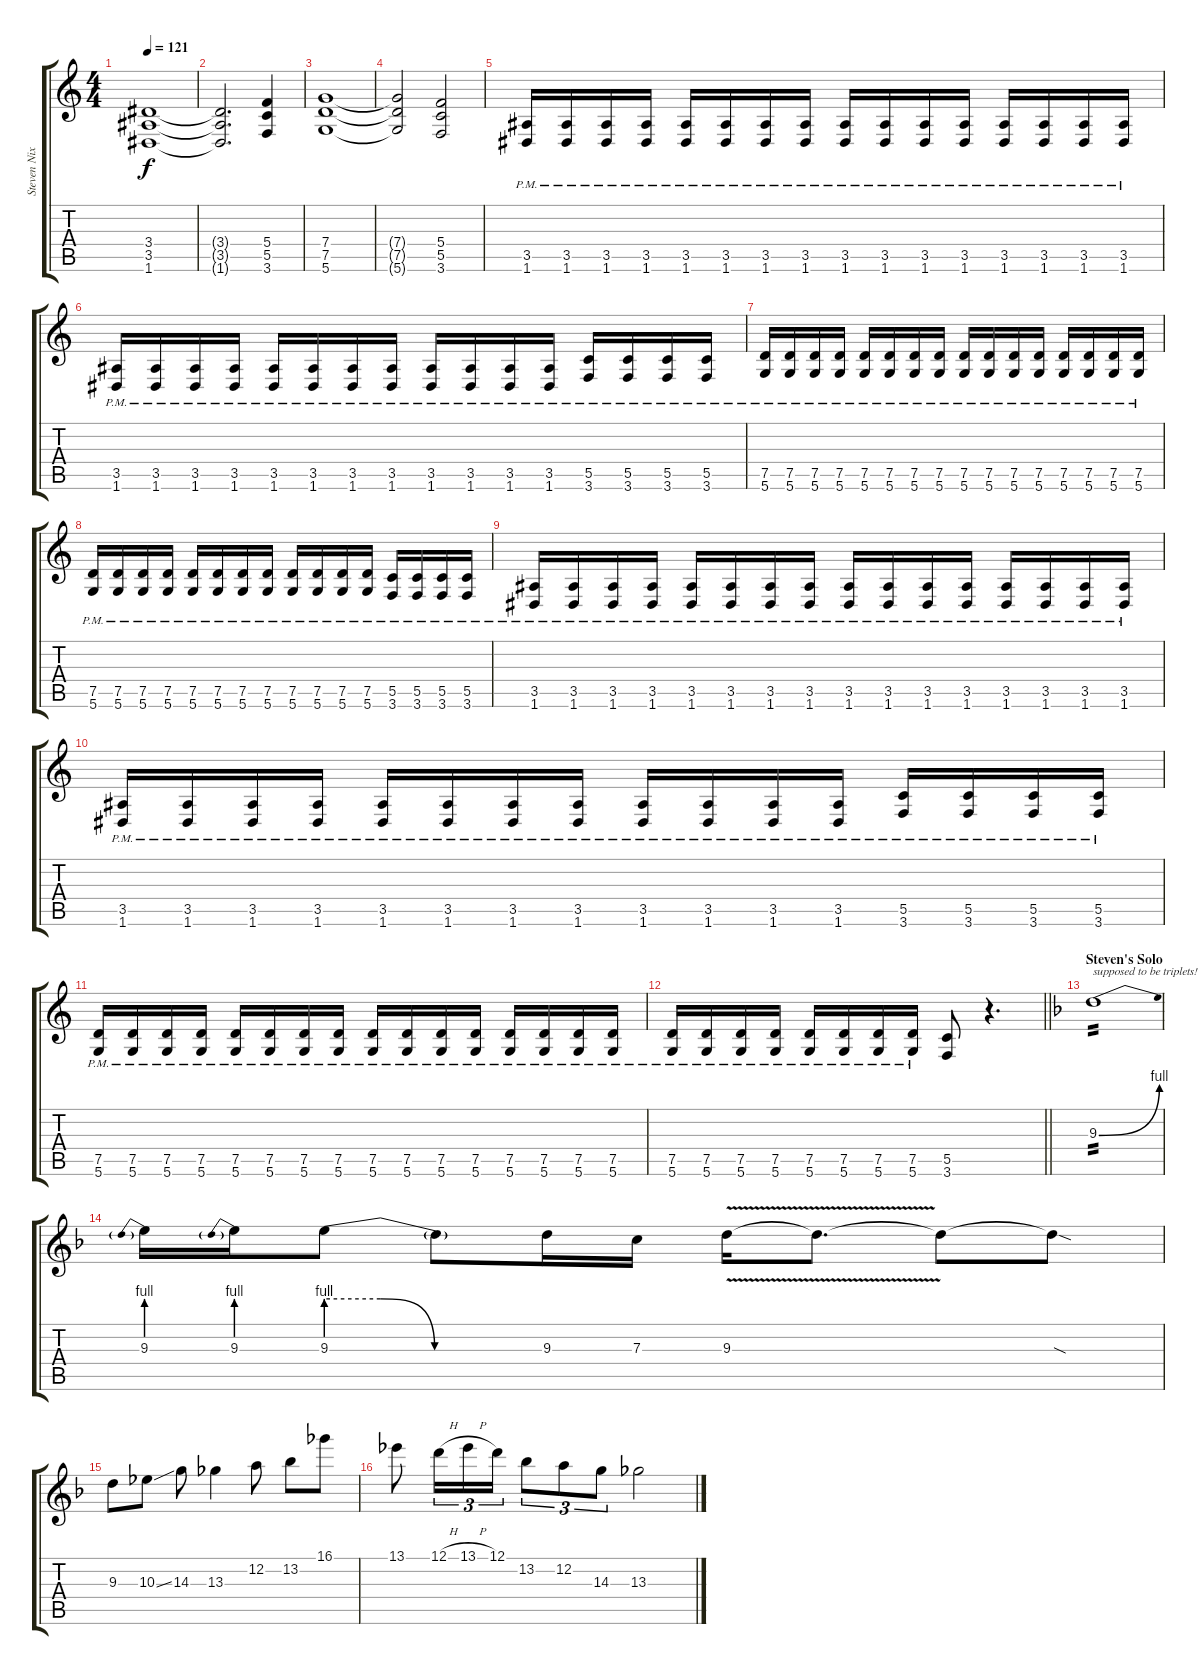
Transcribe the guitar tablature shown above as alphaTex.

\track ("Steven Nixon Solo" "Steven Nix") {instrument distortionguitar}
\staff {score tabs}
\tuning (D4 A3 F3 C3 G2 D2) {hide}
\ts (4 4)
\tempo 121
\clef g2
\ks c
(3.4 3.5 1.6).1{dy f} |
(3.4{t} 3.5{t} 1.6{t}).2{d} (5.4 5.5 3.6).4 |
(7.4 7.5 5.6).1 |
(7.4{t} 7.5{t} 5.6{t}).2 (5.4 5.5 3.6).2 |
(3.5{pm} 1.6{pm}).16 (3.5{pm} 1.6{pm}).16 (3.5{pm} 1.6{pm}).16 (3.5{pm} 1.6{pm}).16 (3.5{pm} 1.6{pm}).16 (3.5{pm} 1.6{pm}).16 (3.5{pm} 1.6{pm}).16 (3.5{pm} 1.6{pm}).16 (3.5{pm} 1.6{pm}).16 (3.5{pm} 1.6{pm}).16 (3.5{pm} 1.6{pm}).16 (3.5{pm} 1.6{pm}).16 (3.5{pm} 1.6{pm}).16 (3.5{pm} 1.6{pm}).16 (3.5{pm} 1.6{pm}).16 (3.5{pm} 1.6{pm}).16 |
(3.5{pm} 1.6{pm}).16 (3.5{pm} 1.6{pm}).16 (3.5{pm} 1.6{pm}).16 (3.5{pm} 1.6{pm}).16 (3.5{pm} 1.6{pm}).16 (3.5{pm} 1.6{pm}).16 (3.5{pm} 1.6{pm}).16 (3.5{pm} 1.6{pm}).16 (3.5{pm} 1.6{pm}).16 (3.5{pm} 1.6{pm}).16 (3.5{pm} 1.6{pm}).16 (3.5{pm} 1.6{pm}).16 (5.5{pm} 3.6{pm}).16 (5.5{pm} 3.6{pm}).16 (5.5{pm} 3.6{pm}).16 (5.5{pm} 3.6{pm}).16 |
(7.5{pm} 5.6{pm}).16 (7.5{pm} 5.6{pm}).16 (7.5{pm} 5.6{pm}).16 (7.5{pm} 5.6{pm}).16 (7.5{pm} 5.6{pm}).16 (7.5{pm} 5.6{pm}).16 (7.5{pm} 5.6{pm}).16 (7.5{pm} 5.6{pm}).16 (7.5{pm} 5.6{pm}).16 (7.5{pm} 5.6{pm}).16 (7.5{pm} 5.6{pm}).16 (7.5{pm} 5.6{pm}).16 (7.5{pm} 5.6{pm}).16 (7.5{pm} 5.6{pm}).16 (7.5{pm} 5.6{pm}).16 (7.5{pm} 5.6{pm}).16 |
(7.5{pm} 5.6{pm}).16 (7.5{pm} 5.6{pm}).16 (7.5{pm} 5.6{pm}).16 (7.5{pm} 5.6{pm}).16 (7.5{pm} 5.6{pm}).16 (7.5{pm} 5.6{pm}).16 (7.5{pm} 5.6{pm}).16 (7.5{pm} 5.6{pm}).16 (7.5{pm} 5.6{pm}).16 (7.5{pm} 5.6{pm}).16 (7.5{pm} 5.6{pm}).16 (7.5{pm} 5.6{pm}).16 (5.5{pm} 3.6{pm}).16 (5.5{pm} 3.6{pm}).16 (5.5{pm} 3.6{pm}).16 (5.5{pm} 3.6{pm}).16 |
(3.5{pm} 1.6{pm}).16 (3.5{pm} 1.6{pm}).16 (3.5{pm} 1.6{pm}).16 (3.5{pm} 1.6{pm}).16 (3.5{pm} 1.6{pm}).16 (3.5{pm} 1.6{pm}).16 (3.5{pm} 1.6{pm}).16 (3.5{pm} 1.6{pm}).16 (3.5{pm} 1.6{pm}).16 (3.5{pm} 1.6{pm}).16 (3.5{pm} 1.6{pm}).16 (3.5{pm} 1.6{pm}).16 (3.5{pm} 1.6{pm}).16 (3.5{pm} 1.6{pm}).16 (3.5{pm} 1.6{pm}).16 (3.5{pm} 1.6{pm}).16 |
(3.5{pm} 1.6{pm}).16 (3.5{pm} 1.6{pm}).16 (3.5{pm} 1.6{pm}).16 (3.5{pm} 1.6{pm}).16 (3.5{pm} 1.6{pm}).16 (3.5{pm} 1.6{pm}).16 (3.5{pm} 1.6{pm}).16 (3.5{pm} 1.6{pm}).16 (3.5{pm} 1.6{pm}).16 (3.5{pm} 1.6{pm}).16 (3.5{pm} 1.6{pm}).16 (3.5{pm} 1.6{pm}).16 (5.5{pm} 3.6{pm}).16 (5.5{pm} 3.6{pm}).16 (5.5{pm} 3.6{pm}).16 (5.5{pm} 3.6{pm}).16 |
(7.5{pm} 5.6{pm}).16 (7.5{pm} 5.6{pm}).16 (7.5{pm} 5.6{pm}).16 (7.5{pm} 5.6{pm}).16 (7.5{pm} 5.6{pm}).16 (7.5{pm} 5.6{pm}).16 (7.5{pm} 5.6{pm}).16 (7.5{pm} 5.6{pm}).16 (7.5{pm} 5.6{pm}).16 (7.5{pm} 5.6{pm}).16 (7.5{pm} 5.6{pm}).16 (7.5{pm} 5.6{pm}).16 (7.5{pm} 5.6{pm}).16 (7.5{pm} 5.6{pm}).16 (7.5{pm} 5.6{pm}).16 (7.5{pm} 5.6{pm}).16 |
\barLineRight lightlight
(7.5{pm} 5.6{pm}).16 (7.5{pm} 5.6{pm}).16 (7.5{pm} 5.6{pm}).16 (7.5{pm} 5.6{pm}).16 (7.5{pm} 5.6{pm}).16 (7.5{pm} 5.6{pm}).16 (7.5{pm} 5.6{pm}).16 (7.5{pm} 5.6{pm}).16 (5.5 3.6).8 r.4{d} |
\section ("" "Steven's Solo")
\ks f
9.3{be (bend 0 0 60 4)}.1{txt "supposed to be triplets!" tp 2} |
9.3{be (prebend 0 4 60 4)}.16 9.3{be (prebend 0 4 60 4)}.16 9.3{be (custom 0 4 15 4 30 0 60 0)}.8 9.3{t}.8 9.3.16 7.3.16 9.3{v}.16 9.3{t}.8{d} 9.3{t}.8 9.3{sod t}.8 |
9.3.8 10.3{ss}.8 14.3.8 13.3.4 12.2.8 13.2.8 16.1.8 |
13.1.8 12.1{h}.16{tu (3 2)} 13.1{h}.16{tu (3 2)} 12.1.16{tu (3 2)} 13.2.8{tu (3 2)} 12.2.8{tu (3 2)} 14.3.8{tu (3 2)} 13.3.2
